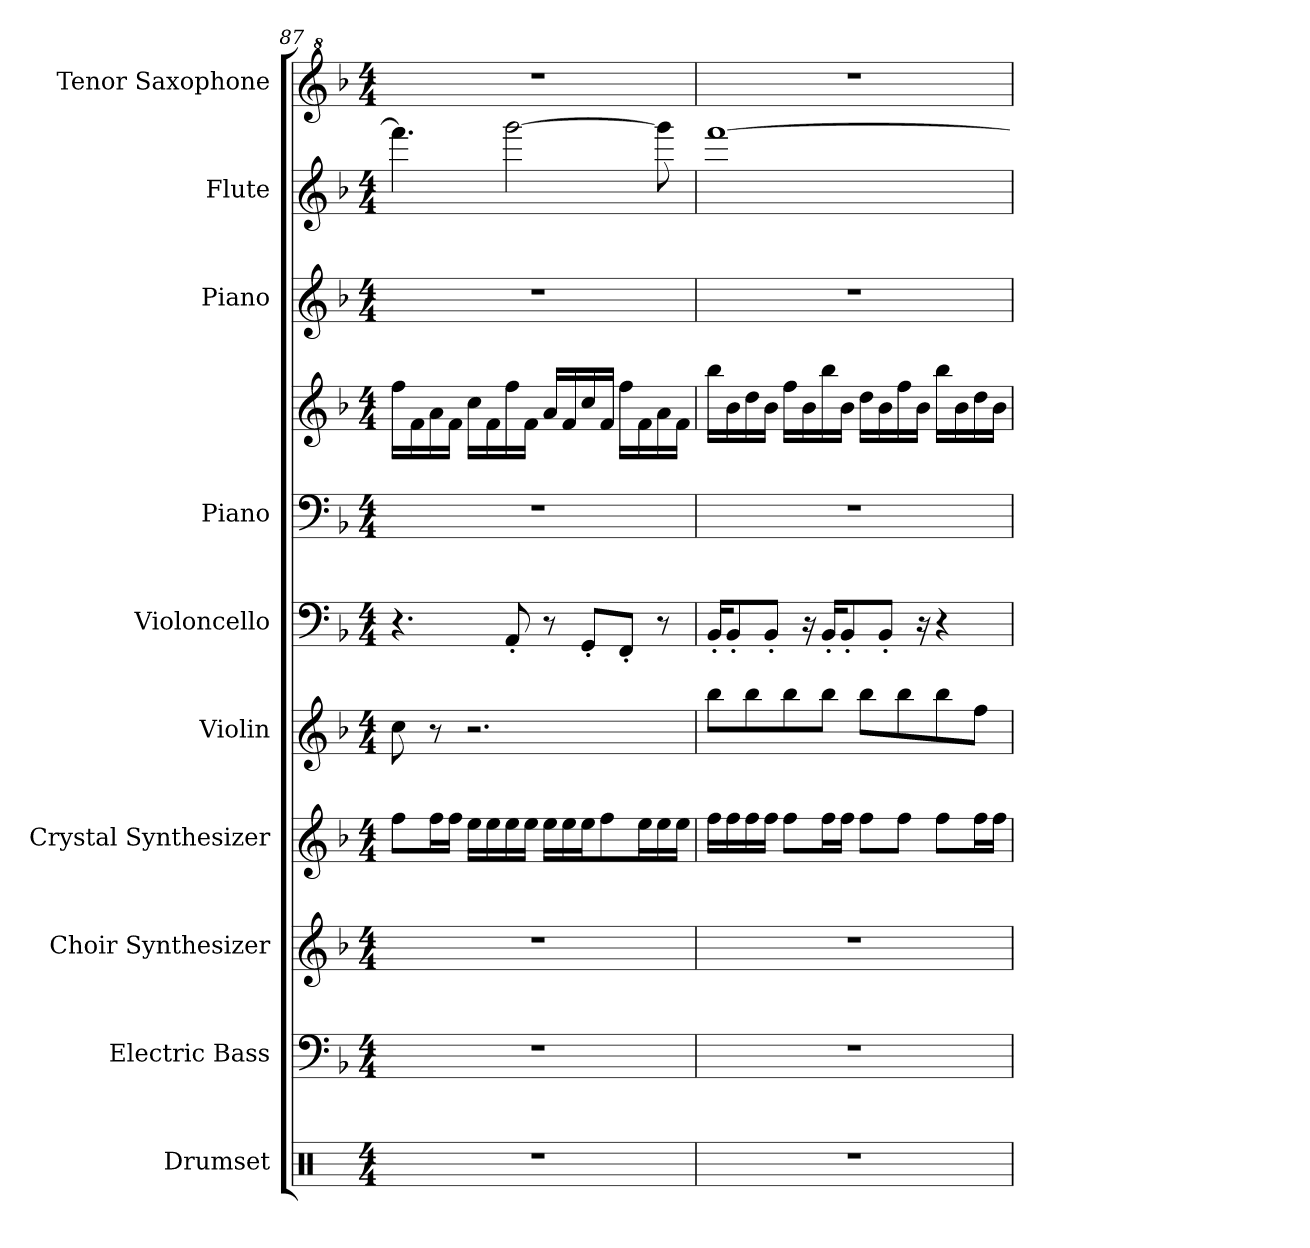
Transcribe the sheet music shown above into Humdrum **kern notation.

**kern	**kern	**kern	**kern	**kern	**kern	**kern	**kern	**kern	**kern	**kern
*part10	*part9	*part8	*part7	*part6	*part5	*part4	*part4	*part3	*part2	*part1
*staff11	*staff10	*staff9	*staff8	*staff7	*staff6	*staff5	*staff4	*staff3	*staff2	*staff1
*I"Drumset	*I"Electric Bass	*I"Choir Synthesizer	*I"Crystal Synthesizer	*I"Violin	*I"Violoncello	*I"Piano	*	*I"Piano	*I"Flute	*I"Tenor Saxophone
*I'D. Set	*I'El. B.	*I'Synth.	*I'Synth.	*I'Vln.	*I'Vc.	*I'Pno.	*	*I'Pno.	*I'Fl.	*I'T. Sax.
!!LO:PB:g=z
*clefX	*clefF4	*clefG2	*clefG2	*clefG2	*clefF4	*clefF4	*clefG2	*clefG2	*clefG2	*clefG^2
*	*ITrd7c12	*	*	*	*	*	*	*	*	*ITrd8c14
*k[]	*k[b-]	*k[b-]	*k[b-]	*k[b-]	*k[b-]	*k[b-]	*k[b-]	*k[b-]	*k[b-]	*k[b-]
*M4/4	*M4/4	*M4/4	*M4/4	*M4/4	*M4/4	*M4/4	*M4/4	*M4/4	*M4/4	*M4/4
=87	=87	=87	=87	=87	=87	=87	=87	=87	=87	=87
1r	1r	1r	8ff\L	8cc\	4.r	1r	16ff\LL	1r	4.fff\]	1r
.	.	.	.	.	.	.	16f\	.	.	.
.	.	.	16ff\L	8r	.	.	16a\	.	.	.
.	.	.	16ff\JJ	.	.	.	16f\JJ	.	.	.
.	.	.	16ee\LL	2.r	.	.	16cc\LL	.	.	.
.	.	.	16ee\	.	.	.	16f\	.	.	.
.	.	.	16ee\	.	8AA'/	.	16ff\	.	[2ggg\	.
.	.	.	16ee\JJ	.	.	.	16f\JJ	.	.	.
.	.	.	16ee\LL	.	8r	.	16a/LL	.	.	.
.	.	.	16ee\	.	.	.	16f/	.	.	.
.	.	.	16ee\J	.	8GG'/L	.	16cc/	.	.	.
.	.	.	8ff\	.	.	.	16f/JJ	.	.	.
.	.	.	.	.	8FF'/J	.	16ff\LL	.	.	.
.	.	.	16ee\L	.	.	.	16f\	.	.	.
.	.	.	16ee\	.	8r	.	16a\	.	8ggg\]	.
.	.	.	16ee\JJ	.	.	.	16f\JJ	.	.	.
=88	=88	=88	=88	=88	=88	=88	=88	=88	=88	=88
1r	1r	1r	16ff\LL	8bb-\L	16BB-'/KL	1r	16bb-\LL	1r	[1fff	1r
.	.	.	16ff\	.	8BB-'/	.	16b-\	.	.	.
.	.	.	16ff\	8bb-\	.	.	16dd\	.	.	.
.	.	.	16ff\JJ	.	8BB-'/J	.	16b-\JJ	.	.	.
.	.	.	8ff\L	8bb-\	.	.	16ff\LL	.	.	.
.	.	.	.	.	16r	.	16b-\	.	.	.
.	.	.	16ff\L	8bb-\J	16BB-'/KL	.	16bb-\	.	.	.
.	.	.	16ff\JJ	.	8BB-'/	.	16b-\JJ	.	.	.
.	.	.	8ff\L	8bb-\L	.	.	16dd\LL	.	.	.
.	.	.	.	.	8BB-'/J	.	16b-\	.	.	.
.	.	.	8ff\J	8bb-\	.	.	16ff\	.	.	.
.	.	.	.	.	16r	.	16b-\JJ	.	.	.
.	.	.	8ff\L	8bb-\	4r	.	16bb-\LL	.	.	.
.	.	.	.	.	.	.	16b-\	.	.	.
.	.	.	16ff\L	8ff\J	.	.	16dd\	.	.	.
.	.	.	16ff\JJ	.	.	.	16b-\JJ	.	.	.
=	=	=	=	=	=	=	=	=	=	=
*-	*-	*-	*-	*-	*-	*-	*-	*-	*-	*-
